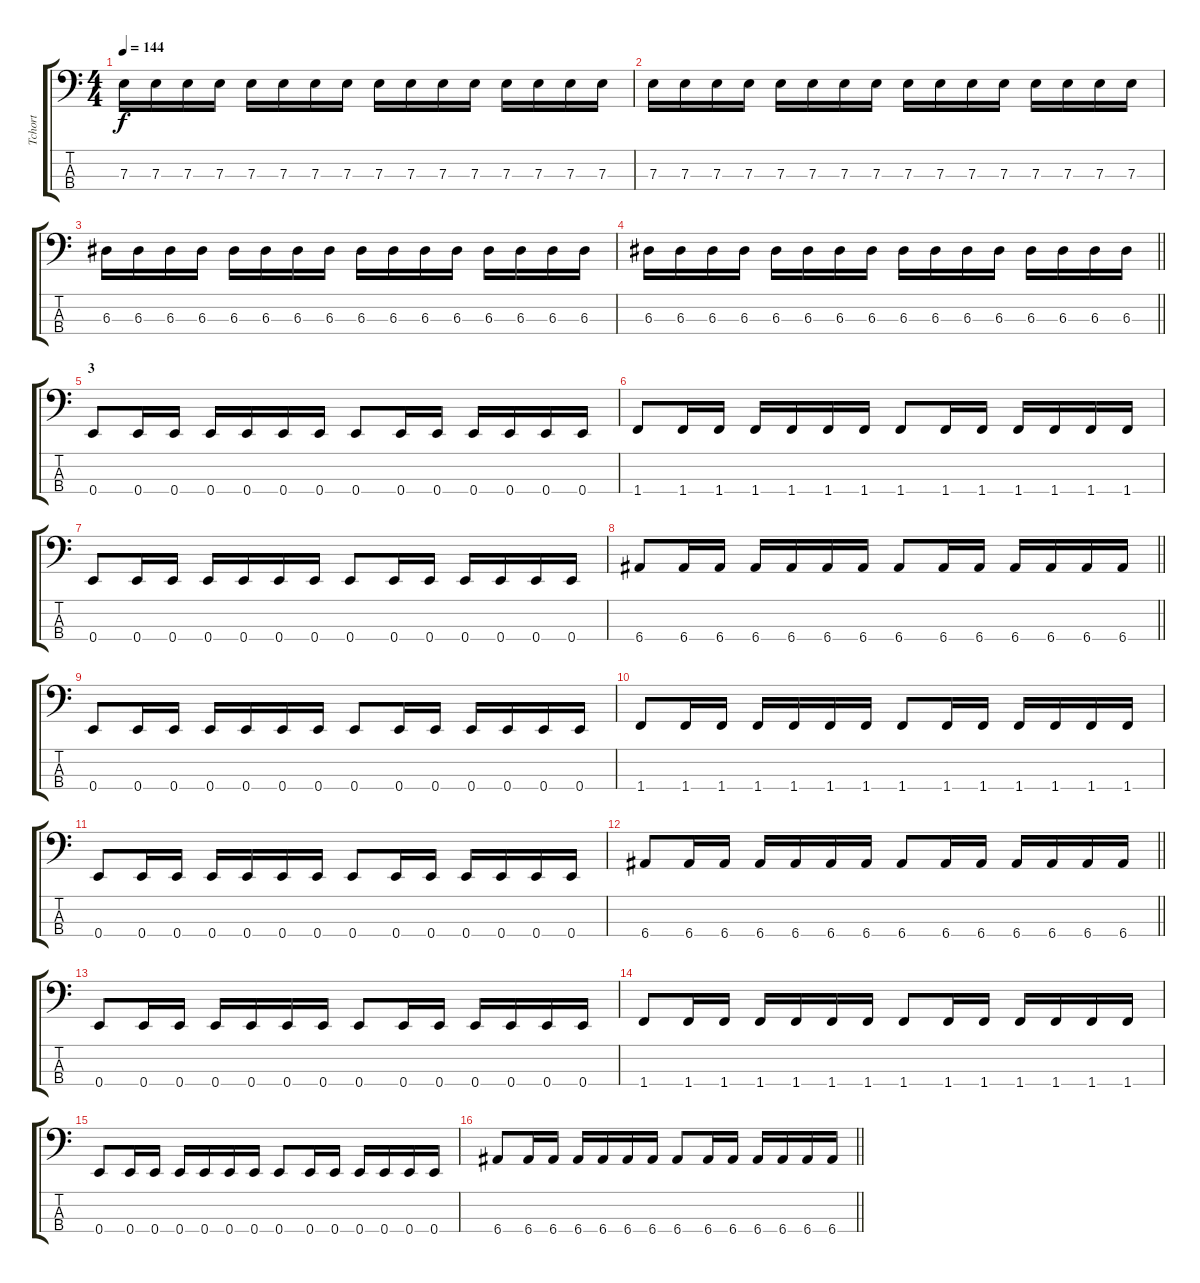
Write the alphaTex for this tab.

\track ("Tchort" "Tchort") {instrument electricbassfinger}
\staff {score tabs}
\tuning (G2 D2 A1 E1) {hide}
\ts (4 4)
\tempo 144
\clef f4
\ks c
7.3.16{dy f} 7.3.16 7.3.16 7.3.16 7.3.16 7.3.16 7.3.16 7.3.16 7.3.16 7.3.16 7.3.16 7.3.16 7.3.16 7.3.16 7.3.16 7.3.16 |
7.3.16 7.3.16 7.3.16 7.3.16 7.3.16 7.3.16 7.3.16 7.3.16 7.3.16 7.3.16 7.3.16 7.3.16 7.3.16 7.3.16 7.3.16 7.3.16 |
6.3.16 6.3.16 6.3.16 6.3.16 6.3.16 6.3.16 6.3.16 6.3.16 6.3.16 6.3.16 6.3.16 6.3.16 6.3.16 6.3.16 6.3.16 6.3.16 |
\barLineRight lightlight
6.3.16 6.3.16 6.3.16 6.3.16 6.3.16 6.3.16 6.3.16 6.3.16 6.3.16 6.3.16 6.3.16 6.3.16 6.3.16 6.3.16 6.3.16 6.3.16 |
\section ("" "3")
0.4.8 0.4.16 0.4.16 0.4.16 0.4.16 0.4.16 0.4.16 0.4.8 0.4.16 0.4.16 0.4.16 0.4.16 0.4.16 0.4.16 |
1.4.8 1.4.16 1.4.16 1.4.16 1.4.16 1.4.16 1.4.16 1.4.8 1.4.16 1.4.16 1.4.16 1.4.16 1.4.16 1.4.16 |
0.4.8 0.4.16 0.4.16 0.4.16 0.4.16 0.4.16 0.4.16 0.4.8 0.4.16 0.4.16 0.4.16 0.4.16 0.4.16 0.4.16 |
\barLineRight lightlight
6.4.8 6.4.16 6.4.16 6.4.16 6.4.16 6.4.16 6.4.16 6.4.8 6.4.16 6.4.16 6.4.16 6.4.16 6.4.16 6.4.16 |
\section ("" "")
0.4.8 0.4.16 0.4.16 0.4.16 0.4.16 0.4.16 0.4.16 0.4.8 0.4.16 0.4.16 0.4.16 0.4.16 0.4.16 0.4.16 |
1.4.8 1.4.16 1.4.16 1.4.16 1.4.16 1.4.16 1.4.16 1.4.8 1.4.16 1.4.16 1.4.16 1.4.16 1.4.16 1.4.16 |
0.4.8 0.4.16 0.4.16 0.4.16 0.4.16 0.4.16 0.4.16 0.4.8 0.4.16 0.4.16 0.4.16 0.4.16 0.4.16 0.4.16 |
\barLineRight lightlight
6.4.8 6.4.16 6.4.16 6.4.16 6.4.16 6.4.16 6.4.16 6.4.8 6.4.16 6.4.16 6.4.16 6.4.16 6.4.16 6.4.16 |
\section ("" "")
0.4.8 0.4.16 0.4.16 0.4.16 0.4.16 0.4.16 0.4.16 0.4.8 0.4.16 0.4.16 0.4.16 0.4.16 0.4.16 0.4.16 |
1.4.8 1.4.16 1.4.16 1.4.16 1.4.16 1.4.16 1.4.16 1.4.8 1.4.16 1.4.16 1.4.16 1.4.16 1.4.16 1.4.16 |
0.4.8 0.4.16 0.4.16 0.4.16 0.4.16 0.4.16 0.4.16 0.4.8 0.4.16 0.4.16 0.4.16 0.4.16 0.4.16 0.4.16 |
\barLineRight lightlight
6.4.8 6.4.16 6.4.16 6.4.16 6.4.16 6.4.16 6.4.16 6.4.8 6.4.16 6.4.16 6.4.16 6.4.16 6.4.16 6.4.16
